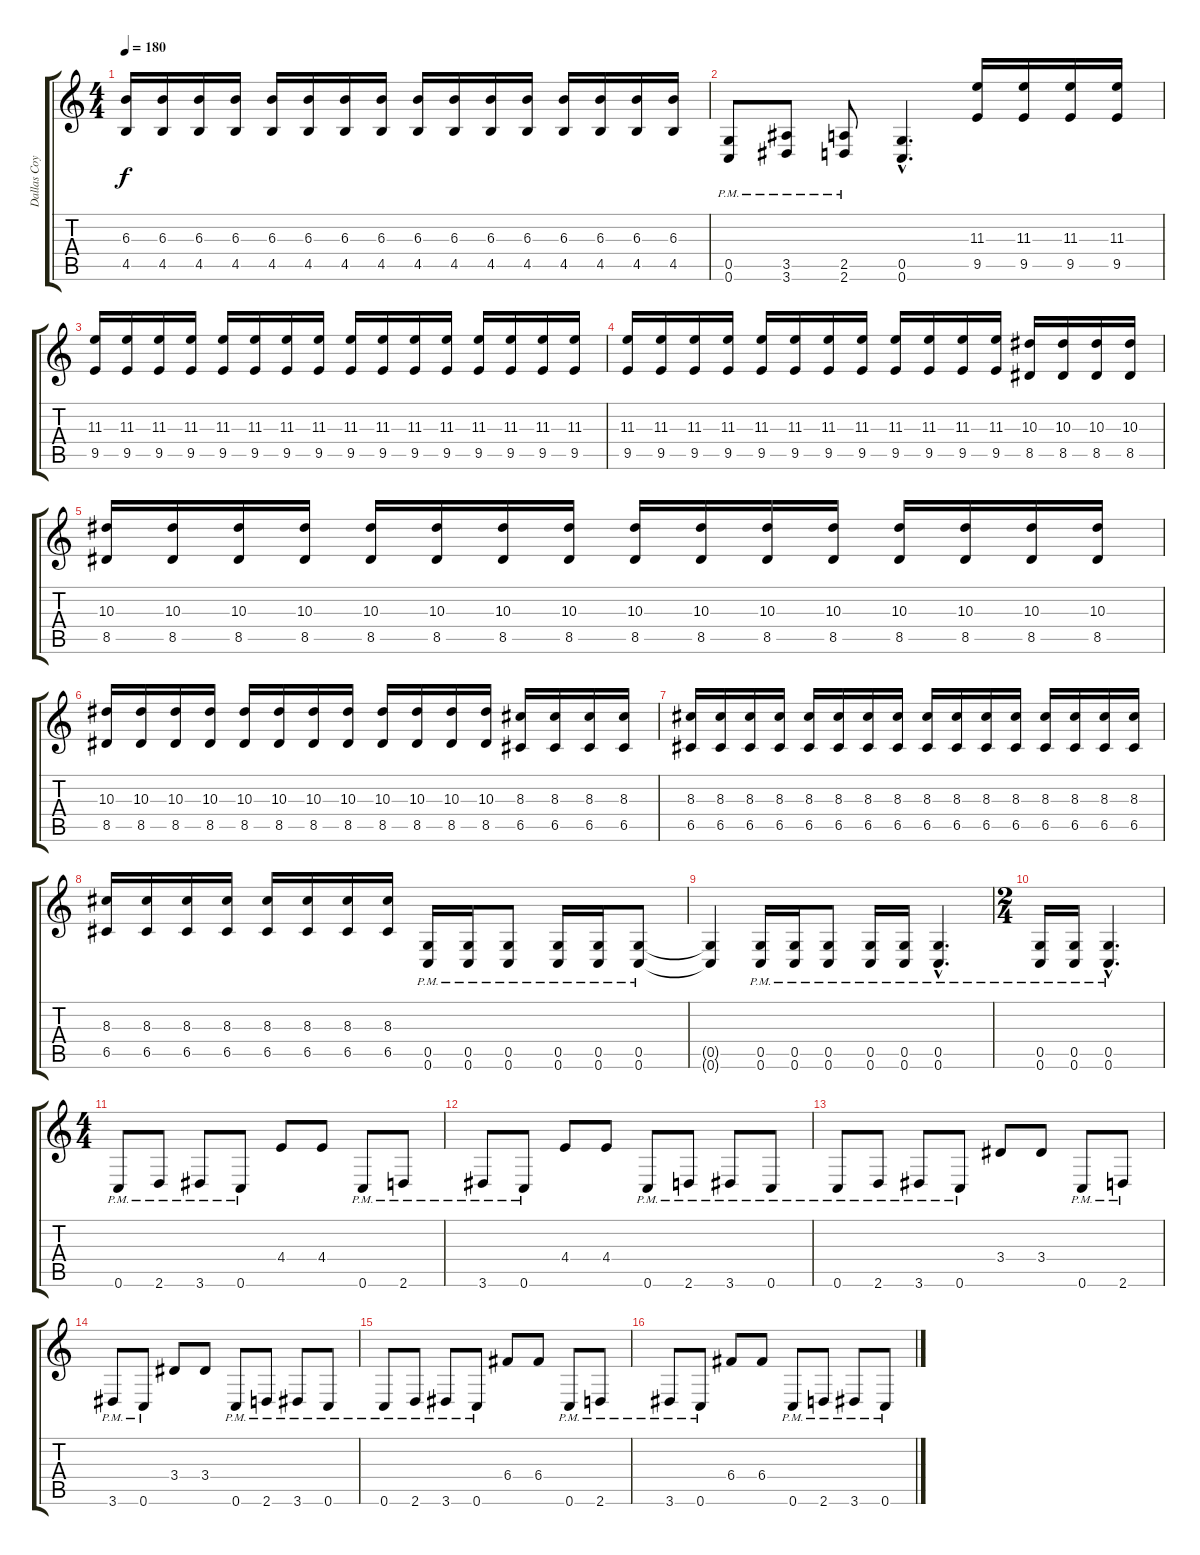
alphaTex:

\track ("Dallas Coyle" "Dallas Coy") {instrument distortionguitar}
\staff {score tabs}
\tuning (D4 A3 F3 C3 G2 C2) {hide}
\ts (4 4)
\tempo 180
\clef g2
\ks c
(6.3 4.5).16{dy f} (6.3 4.5).16 (6.3 4.5).16 (6.3 4.5).16 (6.3 4.5).16 (6.3 4.5).16 (6.3 4.5).16 (6.3 4.5).16 (6.3 4.5).16 (6.3 4.5).16 (6.3 4.5).16 (6.3 4.5).16 (6.3 4.5).16 (6.3 4.5).16 (6.3 4.5).16 (6.3 4.5).16 |
(0.5{pm} 0.6{pm}).8 (3.5{pm} 3.6{pm}).8 (2.5{pm} 2.6{pm}).8 (0.5{hac} 0.6{hac}).4{d} (11.3 9.5).16 (11.3 9.5).16 (11.3 9.5).16 (11.3 9.5).16 |
(11.3 9.5).16 (11.3 9.5).16 (11.3 9.5).16 (11.3 9.5).16 (11.3 9.5).16 (11.3 9.5).16 (11.3 9.5).16 (11.3 9.5).16 (11.3 9.5).16 (11.3 9.5).16 (11.3 9.5).16 (11.3 9.5).16 (11.3 9.5).16 (11.3 9.5).16 (11.3 9.5).16 (11.3 9.5).16 |
(11.3 9.5).16 (11.3 9.5).16 (11.3 9.5).16 (11.3 9.5).16 (11.3 9.5).16 (11.3 9.5).16 (11.3 9.5).16 (11.3 9.5).16 (11.3 9.5).16 (11.3 9.5).16 (11.3 9.5).16 (11.3 9.5).16 (10.3 8.5).16 (10.3 8.5).16 (10.3 8.5).16 (10.3 8.5).16 |
(10.3 8.5).16 (10.3 8.5).16 (10.3 8.5).16 (10.3 8.5).16 (10.3 8.5).16 (10.3 8.5).16 (10.3 8.5).16 (10.3 8.5).16 (10.3 8.5).16 (10.3 8.5).16 (10.3 8.5).16 (10.3 8.5).16 (10.3 8.5).16 (10.3 8.5).16 (10.3 8.5).16 (10.3 8.5).16 |
(10.3 8.5).16 (10.3 8.5).16 (10.3 8.5).16 (10.3 8.5).16 (10.3 8.5).16 (10.3 8.5).16 (10.3 8.5).16 (10.3 8.5).16 (10.3 8.5).16 (10.3 8.5).16 (10.3 8.5).16 (10.3 8.5).16 (8.3 6.5).16 (8.3 6.5).16 (8.3 6.5).16 (8.3 6.5).16 |
(8.3 6.5).16 (8.3 6.5).16 (8.3 6.5).16 (8.3 6.5).16 (8.3 6.5).16 (8.3 6.5).16 (8.3 6.5).16 (8.3 6.5).16 (8.3 6.5).16 (8.3 6.5).16 (8.3 6.5).16 (8.3 6.5).16 (8.3 6.5).16 (8.3 6.5).16 (8.3 6.5).16 (8.3 6.5).16 |
(8.3 6.5).16 (8.3 6.5).16 (8.3 6.5).16 (8.3 6.5).16 (8.3 6.5).16 (8.3 6.5).16 (8.3 6.5).16 (8.3 6.5).16 (0.5{pm} 0.6{pm}).16 (0.5{pm} 0.6{pm}).16 (0.5{pm} 0.6{pm}).8 (0.5{pm} 0.6{pm}).16 (0.5{pm} 0.6{pm}).16 (0.5{pm} 0.6{pm}).8 |
(0.5{t} 0.6{t}).4 (0.5{pm} 0.6{pm}).16 (0.5{pm} 0.6{pm}).16 (0.5{pm} 0.6{pm}).8 (0.5{pm} 0.6{pm}).16 (0.5{pm} 0.6{pm}).16 (0.5{hac pm} 0.6{hac pm}).4{d} |
\ts (2 4)
(0.5{pm} 0.6{pm}).16 (0.5{pm} 0.6{pm}).16 (0.5{hac pm} 0.6{hac pm}).4{d} |
\ts (4 4)
0.6{pm}.8 2.6{pm}.8 3.6{pm}.8 0.6{pm}.8 4.4.8 4.4.8 0.6{pm}.8 2.6{pm}.8 |
3.6{pm}.8 0.6{pm}.8 4.4.8 4.4.8 0.6{pm}.8 2.6{pm}.8 3.6{pm}.8 0.6{pm}.8 |
0.6{pm}.8 2.6{pm}.8 3.6{pm}.8 0.6{pm}.8 3.4.8 3.4.8 0.6{pm}.8 2.6{pm}.8 |
3.6{pm}.8 0.6{pm}.8 3.4.8 3.4.8 0.6{pm}.8 2.6{pm}.8 3.6{pm}.8 0.6{pm}.8 |
0.6{pm}.8 2.6{pm}.8 3.6{pm}.8 0.6{pm}.8 6.4.8 6.4.8 0.6{pm}.8 2.6{pm}.8 |
3.6{pm}.8 0.6{pm}.8 6.4.8 6.4.8 0.6{pm}.8 2.6{pm}.8 3.6{pm}.8 0.6{pm}.8
